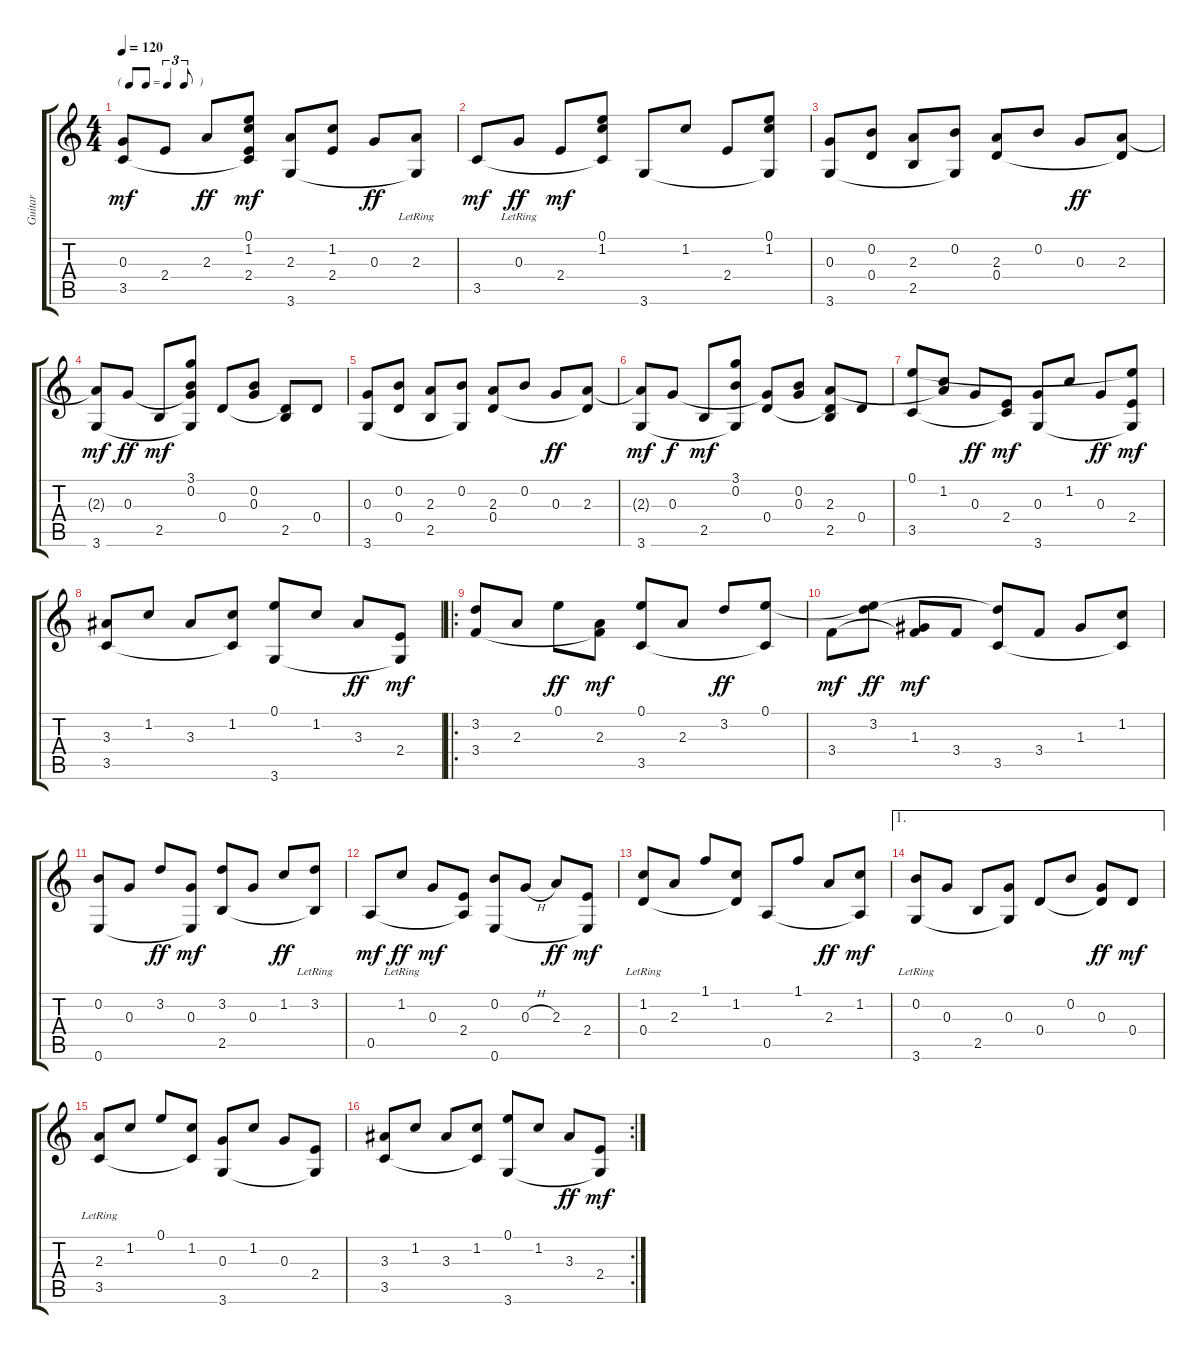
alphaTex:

\track ("Guitar" "Guitar") {instrument acousticguitarnylon}
\staff {score tabs}
\tuning (E4 B3 G3 D3 A2 E2) {hide}
\ts (4 4)
\tf triplet8th
\tempo 120
\clef g2
\ks c
(0.3 3.5).8{dy mf instrument acousticguitarnylon} 2.4.8 2.3.8{dy ff} (0.1 1.2 2.4 3.5{t}).8{dy mf} (2.3 3.6).8 (1.2 2.4).8 0.3.8{dy ff} (2.3{lr} 3.6{t}).8 |
3.5.8{dy mf} 0.3{lr}.8{dy ff} 2.4.8{dy mf} (0.1 1.2 3.5{t}).8 3.6.8 1.2.8 2.4.8 (0.1 1.2 3.6{t}).8 |
(0.3 3.6).8 (0.2 0.4).8 (2.3 2.5).8 (0.2 3.6{t}).8 (2.3 0.4).8 0.2.8 0.3.8{dy ff} (2.3 0.4{t}).8 |
(2.3{t} 3.6).8{dy mf} 0.3.8{dy ff} 2.5.8{dy mf} (3.1 0.2 0.3{t} 3.6{t}).8 0.4.8 (0.2 0.3).8 (0.4{t} 2.5).8 0.4.8 |
(0.3 3.6).8 (0.2 0.4).8 (2.3 2.5).8 (0.2 3.6{t}).8 (2.3 0.4).8 0.2.8 0.3.8{dy ff} (2.3 0.4{t}).8 |
(2.3{t} 3.6).8{dy mf} 0.3.8{dy f} 2.5.8{dy mf} (3.1 0.2 3.6{t}).8 (0.3{t} 0.4).8 (0.2 0.3).8 (2.3 0.4{t} 2.5).8 0.4.8 |
(0.1 3.5).8 (1.2 2.3{t}).8 0.3.8{dy ff} (2.4 3.5{t}).8{dy mf} (0.3 3.6).8 1.2.8 0.3.8{dy ff} (0.1{t} 2.4 3.6{t}).8{dy mf} |
(3.3 3.5).8 1.2.8 3.3.8 (1.2 3.5{t}).8 (0.1 3.6).8 1.2.8 3.3.8{dy ff} (2.4 3.6{t}).8{dy mf} |
\ro
(3.2 3.4).8 2.3.8 0.1.8{dy ff} (2.3 3.4{t}).8{dy mf} (0.1 3.5).8 2.3.8 3.2.8{dy ff} (0.1 3.5{t}).8 |
3.4.8{dy mf} (0.1{t} 3.2).8{dy ff} (1.3 3.4{t}).8{dy mf} 3.4.8 (3.2{t} 3.5).8 3.4.8 1.3.8 (1.2 3.5{t}).8 |
(0.2 0.6).8 0.3.8 3.2.8{dy ff} (0.3 0.6{t}).8{dy mf} (3.2 2.5).8 0.3.8 1.2.8{dy ff} (3.2{lr} 2.5{t}).8 |
0.5.8{dy mf} 1.2{lr}.8{dy ff} 0.3.8{dy mf} (2.4 0.5{t}).8 (0.2 0.6).8 0.3{h}.8 2.3.8{dy ff} (2.4 0.6{t}).8{dy mf} |
(1.2{lr} 0.4).8 2.3.8 1.1.8 (1.2 0.4{t}).8 0.5.8 1.1.8 2.3.8{dy ff} (1.2 0.5{t}).8{dy mf} |
\ae 1
(0.2{lr} 3.6).8 0.3.8 2.5.8 (0.3 3.6{t}).8 0.4.8 0.2.8 (0.3 0.4{t}).8{dy ff} 0.4.8{dy mf} |
(2.3{lr} 3.5).8 1.2.8 0.1.8 (1.2 3.5{t}).8 (0.3 3.6).8 1.2.8 0.3.8 (2.4 3.6{t}).8 |
\rc 2
(3.3 3.5).8 1.2.8 3.3.8 (1.2 3.5{t}).8 (0.1 3.6).8 1.2.8 3.3.8{dy ff} (2.4 3.6{t}).8{dy mf}
